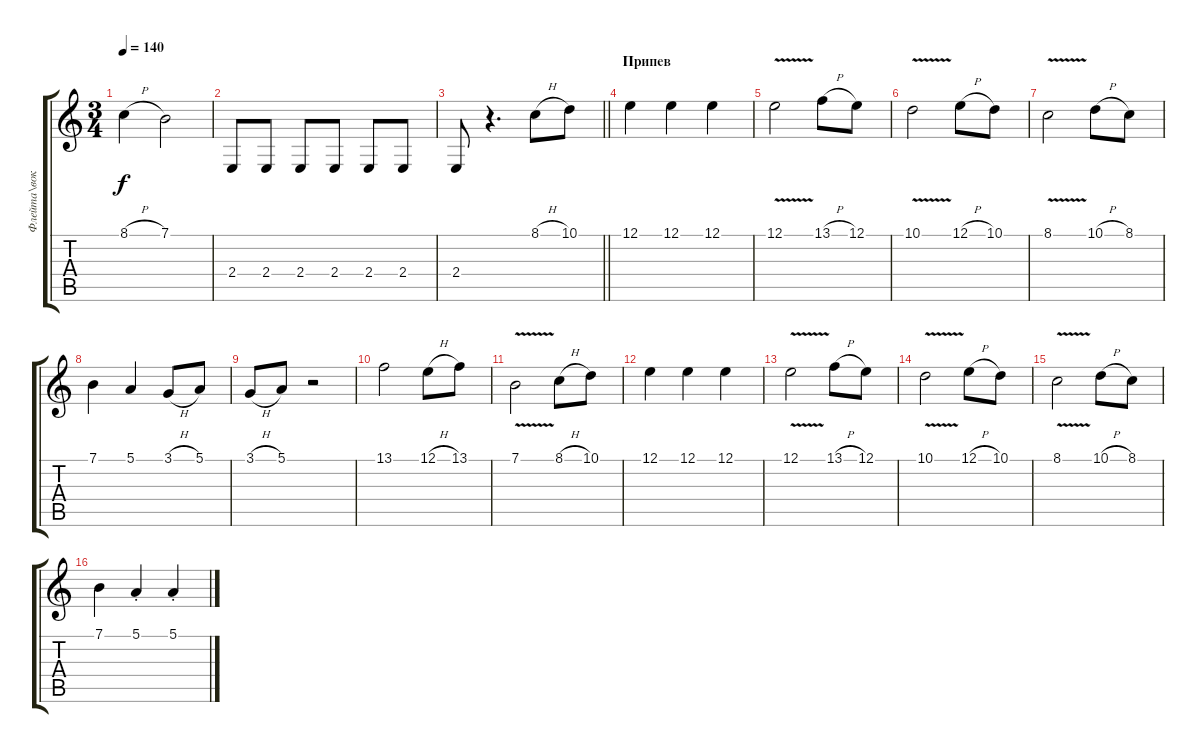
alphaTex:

\track ("Флейта\\вокал" "Флейта\\вок") {instrument flute}
\staff {score tabs}
\tuning (E4 B3 G3 D3 A2 E2) {hide}
\ts (3 4)
\tempo 140
\clef g2
\ks c
8.1{h}.4{dy f} 7.1.2 |
2.4.8 2.4.8 2.4.8 2.4.8 2.4.8 2.4.8 |
\barLineRight lightlight
2.4.8 r.4{d} 8.1{h}.8 10.1.8 |
\section ("" "Припев")
12.1.4 12.1.4 12.1.4 |
12.1{v}.2 13.1{h}.8 12.1.8 |
10.1{v}.2 12.1{h}.8 10.1.8 |
8.1{v}.2 10.1{h}.8 8.1.8 |
7.1.4 5.1.4 3.1{h}.8 5.1.8 |
3.1{h}.8 5.1.8 r.2 |
13.1.2 12.1{h}.8 13.1.8 |
7.1{v}.2 8.1{h}.8 10.1.8 |
12.1.4 12.1.4 12.1.4 |
12.1{v}.2 13.1{h}.8 12.1.8 |
10.1{v}.2 12.1{h}.8 10.1.8 |
8.1{v}.2 10.1{h}.8 8.1.8 |
7.1.4 5.1{st}.4 5.1{st}.4
